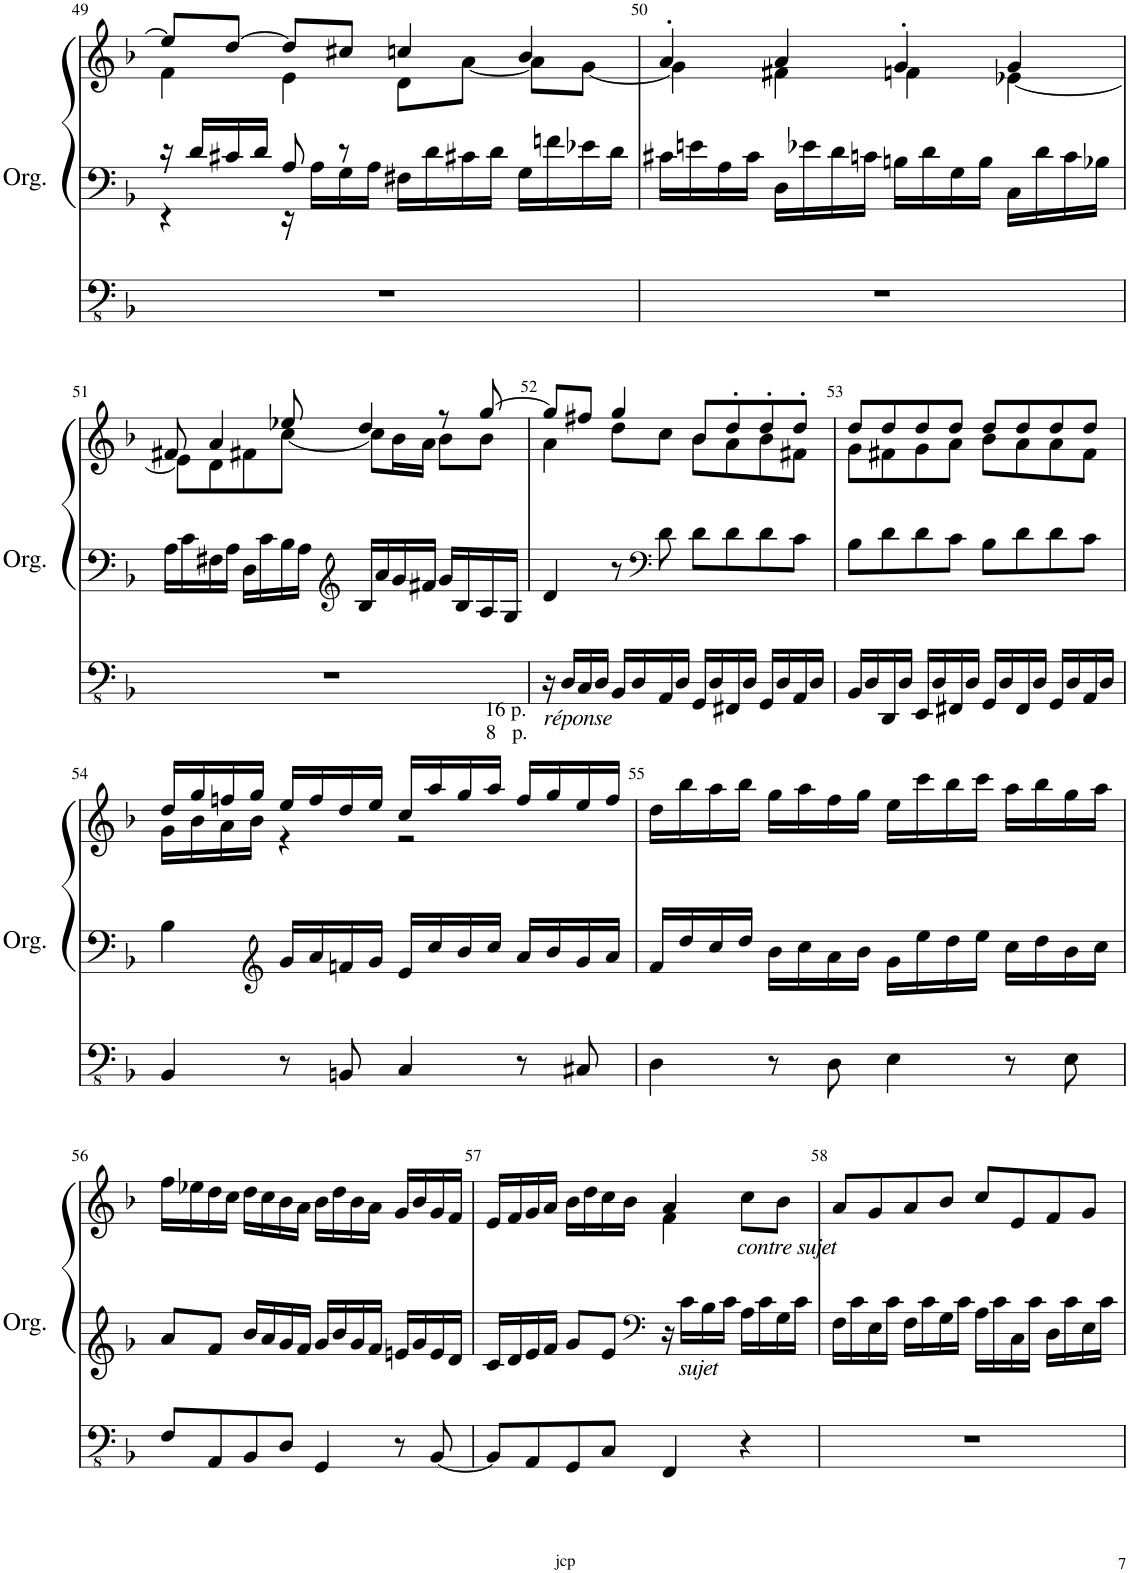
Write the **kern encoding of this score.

**kern	**kern	**kern
*part1	*part1	*part1
*staff3	*staff2	*staff1
*I"Orgue à tuyaux	*	*
*I'Org.	*	*
!!LO:PB:g=z
*clefFv4	*clefF4	*clefG2
*k[b-]	*k[b-]	*k[b-]
*M4/4	*M4/4	*M4/4
*met(c)	*met(c)	*met(c)
=49	=49	=49
*	*^	*^
1r	16r	4r	8ee/L]	4f\
.	16d/LL	.	.	.
.	16c#X/	.	[8dd/J	.
.	16d/JJ	.	.	.
.	8A/	16r	8dd/L]	4e\
.	.	16A\LL	.	.
.	8r	16G\	8cc#X/J	.
.	.	16A\JJ	.	.
.	16F#X\LL	2ryy	4ccn/	8d\L
.	16d\	.	.	.
.	16c#X\	.	.	[8a\J
.	16d\JJ	.	.	.
.	16G\LL	.	4b-/	8a\L]
.	16fn\	.	.	.
.	16e-X\	.	.	[8g\J
.	16d\JJ	.	.	.
*	*v	*v	*	*
=50	=50	=50	=50
1r	16c#X\LL	4a'/	4g\]
.	16en\	.	.
.	16A\	.	.
.	16c#\JJ	.	.
.	16D\LL	4a/	4f#X\
.	16e-X\	.	.
.	16d\	.	.
.	16cn\JJ	.	.
.	16Bn\LL	4g'/	4fn\
.	16d\	.	.
.	16G\	.	.
.	16B\JJ	.	.
.	16C\LL	4g/	[4e-X\
.	16d\	.	.
.	16c\	.	.
.	16B-X\JJ	.	.
!!LO:LB:g=z	!!
=51	=51	=51	=51
1r	16A\LL	8f#X/	8e-\L]
.	16c\	.	.
.	16F#X\	4a/	8d\
.	16A\JJ	.	.
.	16D\LL	.	8f#X\
.	16c\	.	.
.	16B-\	8ee-X/	[8cc\J
.	16A\JJ	.	.
*	*clefG1	*	*
.	16d/LL	4dd/	8cc\L]
.	16cc/	.	.
.	16b-/	.	16b-\L
.	16a#X/JJ	.	16a\JJ
.	16b-/LL	8r	8b-\L
.	16d/	.	.
.	16c/	[8gg/	8b-\J
.	16B-/JJ	.	.
=52	=52	=52	=52
!LO:TX:b:t=16 p.	!	!	!
!LO:TX:b:t=8   p.	!	!	!
16r	4f/	8gg/L]	4a\
!LO:TX:b:i:t=réponse	!	!	!
16DD/LL	.	.	.
16CC/	.	8ff#X/J	.
16DD/JJ	.	.	.
16BBB-/LL	8r	4gg/	8dd\L
16DD/	.	.	.
*	*clefF4	*	*
16AAA/	8d\	.	8cc\J
16DD/JJ	.	.	.
16GGG/LL	8d\L	8b-/L	8b-\L
16DD/	.	.	.
16FFF#X/	8d\	8dd'/	8a\
16DD/JJ	.	.	.
16GGG/LL	8d\	8dd'/	8b-\
16DD/	.	.	.
16AAA/	8c\J	8dd'/J	8f#X\J
16DD/JJ	.	.	.
=53	=53	=53	=53
16BBB-/LL	8B-\L	8dd/L	8g\L
16DD/	.	.	.
16DDD/	8d\	8dd/	8f#X\
16DD/JJ	.	.	.
16EEE/LL	8d\	8dd/	8g\
16DD/	.	.	.
16FFF#X/	8c\J	8dd/J	8a\J
16DD/JJ	.	.	.
16GGG/LL	8B-\L	8dd/L	8b-\L
16DD/	.	.	.
16FFF#/	8d\	8dd/	8a\
16DD/JJ	.	.	.
16GGG/LL	8d\	8dd/	8a\
16DD/	.	.	.
16AAA/	8c\J	8dd/J	8f#\J
16DD/JJ	.	.	.
!!LO:LB:g=z	!!
=54	=54	=54	=54
4BBB-/	4B-\	16dd/LL	16g\LL
.	.	16gg/	16b-\
.	.	16ffn/	16a\
.	.	16gg/JJ	16b-\JJ
*	*clefG1	*	*
8r	16b-/LL	16ee/LL	4r
.	16cc/	16ff/	.
8BBBn/	16an/	16dd/	.
.	16b-/JJ	16ee/JJ	.
4CC/	16g/LL	16cc/LL	2r
.	16ee/	16aa/	.
.	16dd/	16gg/	.
.	16ee/JJ	16aa/JJ	.
8r	16cc/LL	16ff/LL	.
.	16dd/	16gg/	.
8CC#X/	16b-/	16ee/	.
.	16cc/JJ	16ff/JJ	.
*	*	*v	*v
=55	=55	=55
4DD\	16a/LL	16dd\LL
.	16ff/	16bb-\
.	16ee/	16aa\
.	16ff/JJ	16bb-\JJ
8r	16dd\LL	16gg\LL
.	16ee\	16aa\
8DD\	16cc\	16ff\
.	16dd\JJ	16gg\JJ
4EE\	16b-\LL	16ee\LL
.	16gg\	16ccc\
.	16ff\	16bb-\
.	16gg\JJ	16ccc\JJ
8r	16ee\LL	16aa\LL
.	16ff\	16bb-\
8EE\	16dd\	16gg\
.	16ee\JJ	16aa\JJ
!!LO:LB:g=z
=56	=56	=56
8FF/L	8cc/L	16ff\LL
.	.	16ee-X\
8AAA/	8a/J	16dd\
.	.	16cc\JJ
8BBB-/	16dd/LL	16dd\LL
.	16cc/	16cc\
8DD/J	16b-/	16b-\
.	16a/JJ	16a\JJ
4GGG/	16b-/LL	16b-\LL
.	16dd/	16dd\
.	16b-/	16b-\
.	16a/JJ	16a\JJ
8r	16gn/LL	16g/LL
.	16b-/	16b-/
[8BBB-/	16g/	16g/
.	16f/JJ	16f/JJ
=57	=57	=57
*	*	*^
8BBB-/L]	16e/LL	16e/LL	2ryy
.	16f/	16f/	.
8AAA/	16g/	16g/	.
.	16a/JJ	16a/JJ	.
8GGG/	8b-/L	16b-\LL	.
.	.	16dd\	.
8CC/J	8g/J	16cc\	.
.	.	16b-\JJ	.
*	*clefF4	*	*
4FFF/	16r	4a/	4f\
!	!LO:TX:b:i:t=sujet	!	!
.	16c\LL	.	.
.	16B-\	.	.
.	16c\JJ	.	.
!	!	!LO:TX:b:i:t=contre sujet	!
4r	16A\LL	8cc\L	4ryy
.	16c\	.	.
.	16G\	8b-\J	.
.	16c\JJ	.	.
*	*	*v	*v
=58	=58	=58
1r	16F\LL	8a/L
.	16c\	.
.	16E\	8g/
.	16c\JJ	.
.	16F\LL	8a/
.	16c\	.
.	16G\	8b-/J
.	16c\JJ	.
.	16A\LL	8cc/L
.	16c\	.
.	16C\	8e/
.	16c\JJ	.
.	16D\LL	8f/
.	16c\	.
.	16E\	8g/J
.	16c\JJ	.
=	=	=
*-	*-	*-
